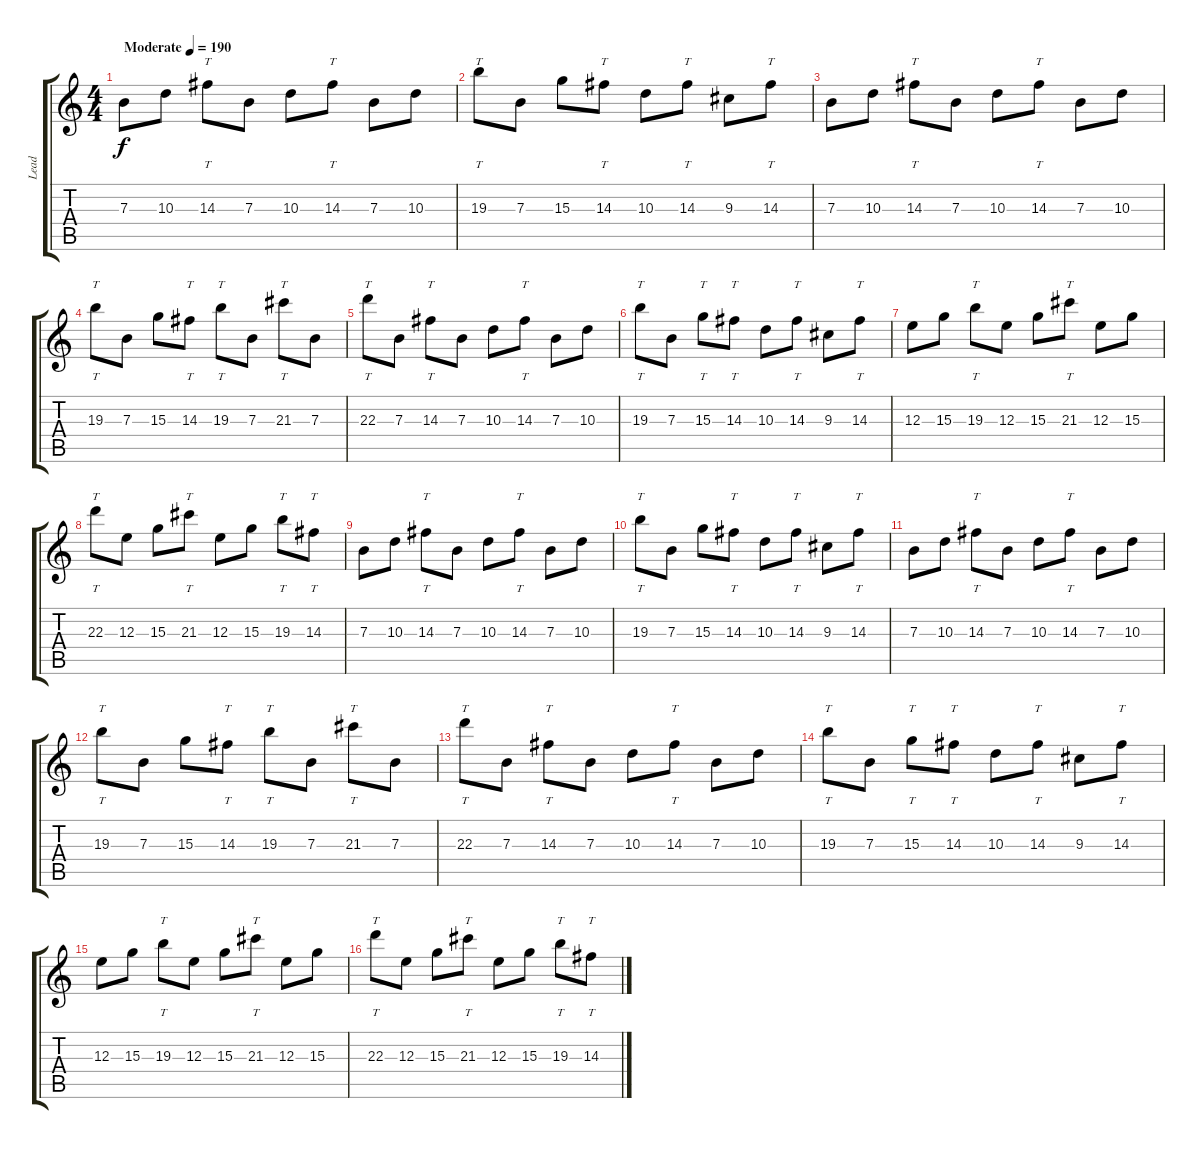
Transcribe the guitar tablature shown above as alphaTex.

\track ("Lead" "Lead") {instrument distortionguitar}
\staff {score tabs}
\tuning (Db4 Ab3 E3 B2 Gb2 B1) {hide}
\ts (4 4)
\tempo (190 "Moderate")
\clef g2
\ks c
7.3.8{dy f instrument distortionguitar} 10.3.8 14.3.8{tt} 7.3.8 10.3.8 14.3.8{tt} 7.3.8 10.3.8 |
19.3.8{tt} 7.3.8 15.3.8 14.3.8{tt} 10.3.8 14.3.8{tt} 9.3.8 14.3.8{tt} |
7.3.8 10.3.8 14.3.8{tt} 7.3.8 10.3.8 14.3.8{tt} 7.3.8 10.3.8 |
19.3.8{tt} 7.3.8 15.3.8 14.3.8{tt} 19.3.8{tt} 7.3.8 21.3.8{tt} 7.3.8 |
22.3.8{tt} 7.3.8 14.3.8{tt} 7.3.8 10.3.8 14.3.8{tt} 7.3.8 10.3.8 |
19.3.8{tt} 7.3.8 15.3.8{tt} 14.3.8{tt} 10.3.8 14.3.8{tt} 9.3.8 14.3.8{tt} |
12.3.8 15.3.8 19.3.8{tt} 12.3.8 15.3.8 21.3.8{tt} 12.3.8 15.3.8 |
22.3.8{tt} 12.3.8 15.3.8 21.3.8{tt} 12.3.8 15.3.8 19.3.8{tt} 14.3.8{tt} |
7.3.8 10.3.8 14.3.8{tt} 7.3.8 10.3.8 14.3.8{tt} 7.3.8 10.3.8 |
19.3.8{tt} 7.3.8 15.3.8 14.3.8{tt} 10.3.8 14.3.8{tt} 9.3.8 14.3.8{tt} |
7.3.8 10.3.8 14.3.8{tt} 7.3.8 10.3.8 14.3.8{tt} 7.3.8 10.3.8 |
19.3.8{tt} 7.3.8 15.3.8 14.3.8{tt} 19.3.8{tt} 7.3.8 21.3.8{tt} 7.3.8 |
22.3.8{tt} 7.3.8 14.3.8{tt} 7.3.8 10.3.8 14.3.8{tt} 7.3.8 10.3.8 |
19.3.8{tt} 7.3.8 15.3.8{tt} 14.3.8{tt} 10.3.8 14.3.8{tt} 9.3.8 14.3.8{tt} |
12.3.8 15.3.8 19.3.8{tt} 12.3.8 15.3.8 21.3.8{tt} 12.3.8 15.3.8 |
22.3.8{tt} 12.3.8 15.3.8 21.3.8{tt} 12.3.8 15.3.8 19.3.8{tt} 14.3.8{tt}
